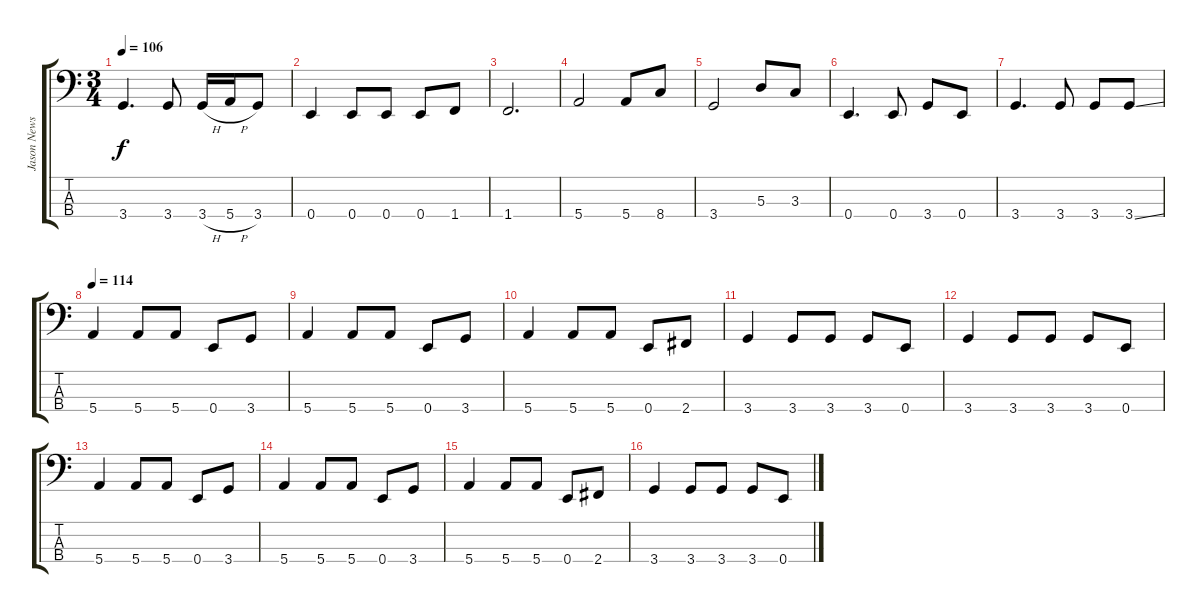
\track ("Jason Newsted [Bass]" "Jason News") {instrument electricbassfinger}
\staff {score tabs}
\tuning (G2 D2 A1 E1) {hide}
\ts (3 4)
\tempo 106
\clef f4
\ks c
3.4.4{d dy f} 3.4.8 3.4{h}.16 5.4{h}.16 3.4.8 |
0.4.4 0.4.8 0.4.8 0.4.8 1.4.8 |
1.4.2{d} |
5.4.2 5.4.8 8.4.8 |
3.4.2 5.3.8 3.3.8 |
0.4.4{d} 0.4.8 3.4.8 0.4.8 |
3.4.4{d} 3.4.8 3.4.8 3.4{ss}.8 |
\tempo 114
5.4.4 5.4.8 5.4.8 0.4.8 3.4.8 |
5.4.4 5.4.8 5.4.8 0.4.8 3.4.8 |
5.4.4 5.4.8 5.4.8 0.4.8 2.4.8 |
3.4.4 3.4.8 3.4.8 3.4.8 0.4.8 |
3.4.4 3.4.8 3.4.8 3.4.8 0.4.8 |
5.4.4 5.4.8 5.4.8 0.4.8 3.4.8 |
5.4.4 5.4.8 5.4.8 0.4.8 3.4.8 |
5.4.4 5.4.8 5.4.8 0.4.8 2.4.8 |
3.4.4 3.4.8 3.4.8 3.4.8 0.4.8
